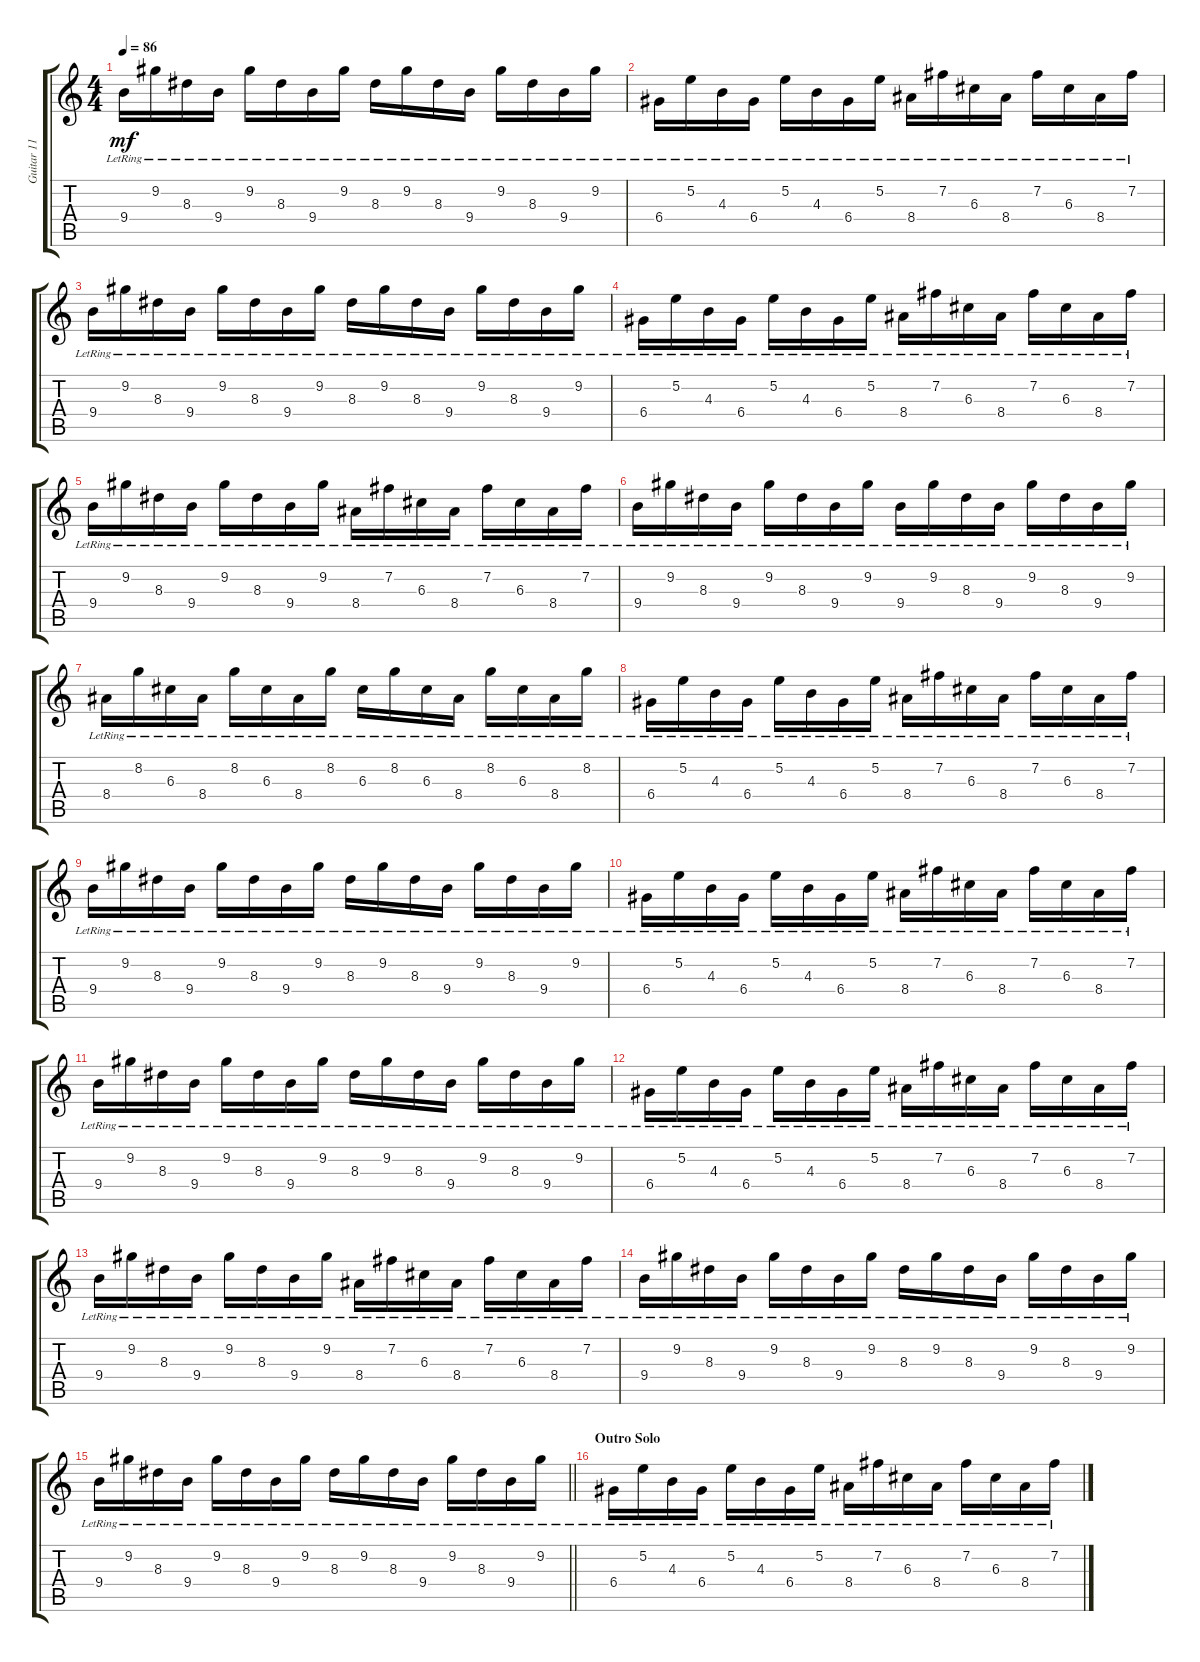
\track ("Guitar 11 (Clean)" "Guitar 11 ") {instrument electricguitarclean}
\staff {score tabs}
\tuning (E4 B3 G3 D3 A2 E2) {hide}
\ts (4 4)
\tempo 86
\clef g2
\ks c
9.4{lr}.16{dy mf} 9.2{lr}.16 8.3{lr}.16 9.4{lr}.16 9.2{lr}.16 8.3{lr}.16 9.4{lr}.16 9.2{lr}.16 8.3{lr}.16 9.2{lr}.16 8.3{lr}.16 9.4{lr}.16 9.2{lr}.16 8.3{lr}.16 9.4{lr}.16 9.2{lr}.16 |
6.4{lr}.16 5.2{lr}.16 4.3{lr}.16 6.4{lr}.16 5.2{lr}.16 4.3{lr}.16 6.4{lr}.16 5.2{lr}.16 8.4{lr}.16 7.2{lr}.16 6.3{lr}.16 8.4{lr}.16 7.2{lr}.16 6.3{lr}.16 8.4{lr}.16 7.2{lr}.16 |
9.4{lr}.16 9.2{lr}.16 8.3{lr}.16 9.4{lr}.16 9.2{lr}.16 8.3{lr}.16 9.4{lr}.16 9.2{lr}.16 8.3{lr}.16 9.2{lr}.16 8.3{lr}.16 9.4{lr}.16 9.2{lr}.16 8.3{lr}.16 9.4{lr}.16 9.2{lr}.16 |
6.4{lr}.16 5.2{lr}.16 4.3{lr}.16 6.4{lr}.16 5.2{lr}.16 4.3{lr}.16 6.4{lr}.16 5.2{lr}.16 8.4{lr}.16 7.2{lr}.16 6.3{lr}.16 8.4{lr}.16 7.2{lr}.16 6.3{lr}.16 8.4{lr}.16 7.2{lr}.16 |
9.4{lr}.16 9.2{lr}.16 8.3{lr}.16 9.4{lr}.16 9.2{lr}.16 8.3{lr}.16 9.4{lr}.16 9.2{lr}.16 8.4{lr}.16 7.2{lr}.16 6.3{lr}.16 8.4{lr}.16 7.2{lr}.16 6.3{lr}.16 8.4{lr}.16 7.2{lr}.16 |
9.4{lr}.16 9.2{lr}.16 8.3{lr}.16 9.4{lr}.16 9.2{lr}.16 8.3{lr}.16 9.4{lr}.16 9.2{lr}.16 9.4{lr}.16 9.2{lr}.16 8.3{lr}.16 9.4{lr}.16 9.2{lr}.16 8.3{lr}.16 9.4{lr}.16 9.2{lr}.16 |
8.4{lr}.16 8.2{lr}.16 6.3{lr}.16 8.4{lr}.16 8.2{lr}.16 6.3{lr}.16 8.4{lr}.16 8.2{lr}.16 6.3{lr}.16 8.2{lr}.16 6.3{lr}.16 8.4{lr}.16 8.2{lr}.16 6.3{lr}.16 8.4{lr}.16 8.2{lr}.16 |
6.4{lr}.16 5.2{lr}.16 4.3{lr}.16 6.4{lr}.16 5.2{lr}.16 4.3{lr}.16 6.4{lr}.16 5.2{lr}.16 8.4{lr}.16 7.2{lr}.16 6.3{lr}.16 8.4{lr}.16 7.2{lr}.16 6.3{lr}.16 8.4{lr}.16 7.2{lr}.16 |
9.4{lr}.16 9.2{lr}.16 8.3{lr}.16 9.4{lr}.16 9.2{lr}.16 8.3{lr}.16 9.4{lr}.16 9.2{lr}.16 8.3{lr}.16 9.2{lr}.16 8.3{lr}.16 9.4{lr}.16 9.2{lr}.16 8.3{lr}.16 9.4{lr}.16 9.2{lr}.16 |
6.4{lr}.16 5.2{lr}.16 4.3{lr}.16 6.4{lr}.16 5.2{lr}.16 4.3{lr}.16 6.4{lr}.16 5.2{lr}.16 8.4{lr}.16 7.2{lr}.16 6.3{lr}.16 8.4{lr}.16 7.2{lr}.16 6.3{lr}.16 8.4{lr}.16 7.2{lr}.16 |
9.4{lr}.16 9.2{lr}.16 8.3{lr}.16 9.4{lr}.16 9.2{lr}.16 8.3{lr}.16 9.4{lr}.16 9.2{lr}.16 8.3{lr}.16 9.2{lr}.16 8.3{lr}.16 9.4{lr}.16 9.2{lr}.16 8.3{lr}.16 9.4{lr}.16 9.2{lr}.16 |
6.4{lr}.16 5.2{lr}.16 4.3{lr}.16 6.4{lr}.16 5.2{lr}.16 4.3{lr}.16 6.4{lr}.16 5.2{lr}.16 8.4{lr}.16 7.2{lr}.16 6.3{lr}.16 8.4{lr}.16 7.2{lr}.16 6.3{lr}.16 8.4{lr}.16 7.2{lr}.16 |
9.4{lr}.16 9.2{lr}.16 8.3{lr}.16 9.4{lr}.16 9.2{lr}.16 8.3{lr}.16 9.4{lr}.16 9.2{lr}.16 8.4{lr}.16 7.2{lr}.16 6.3{lr}.16 8.4{lr}.16 7.2{lr}.16 6.3{lr}.16 8.4{lr}.16 7.2{lr}.16 |
9.4{lr}.16 9.2{lr}.16 8.3{lr}.16 9.4{lr}.16 9.2{lr}.16 8.3{lr}.16 9.4{lr}.16 9.2{lr}.16 8.3{lr}.16 9.2{lr}.16 8.3{lr}.16 9.4{lr}.16 9.2{lr}.16 8.3{lr}.16 9.4{lr}.16 9.2{lr}.16 |
\barLineRight lightlight
9.4{lr}.16 9.2{lr}.16 8.3{lr}.16 9.4{lr}.16 9.2{lr}.16 8.3{lr}.16 9.4{lr}.16 9.2{lr}.16 8.3{lr}.16 9.2{lr}.16 8.3{lr}.16 9.4{lr}.16 9.2{lr}.16 8.3{lr}.16 9.4{lr}.16 9.2{lr}.16 |
\section ("" "Outro Solo")
6.4{lr}.16 5.2{lr}.16 4.3{lr}.16 6.4{lr}.16 5.2{lr}.16 4.3{lr}.16 6.4{lr}.16 5.2{lr}.16 8.4{lr}.16 7.2{lr}.16 6.3{lr}.16 8.4{lr}.16 7.2{lr}.16 6.3{lr}.16 8.4{lr}.16 7.2{lr}.16
